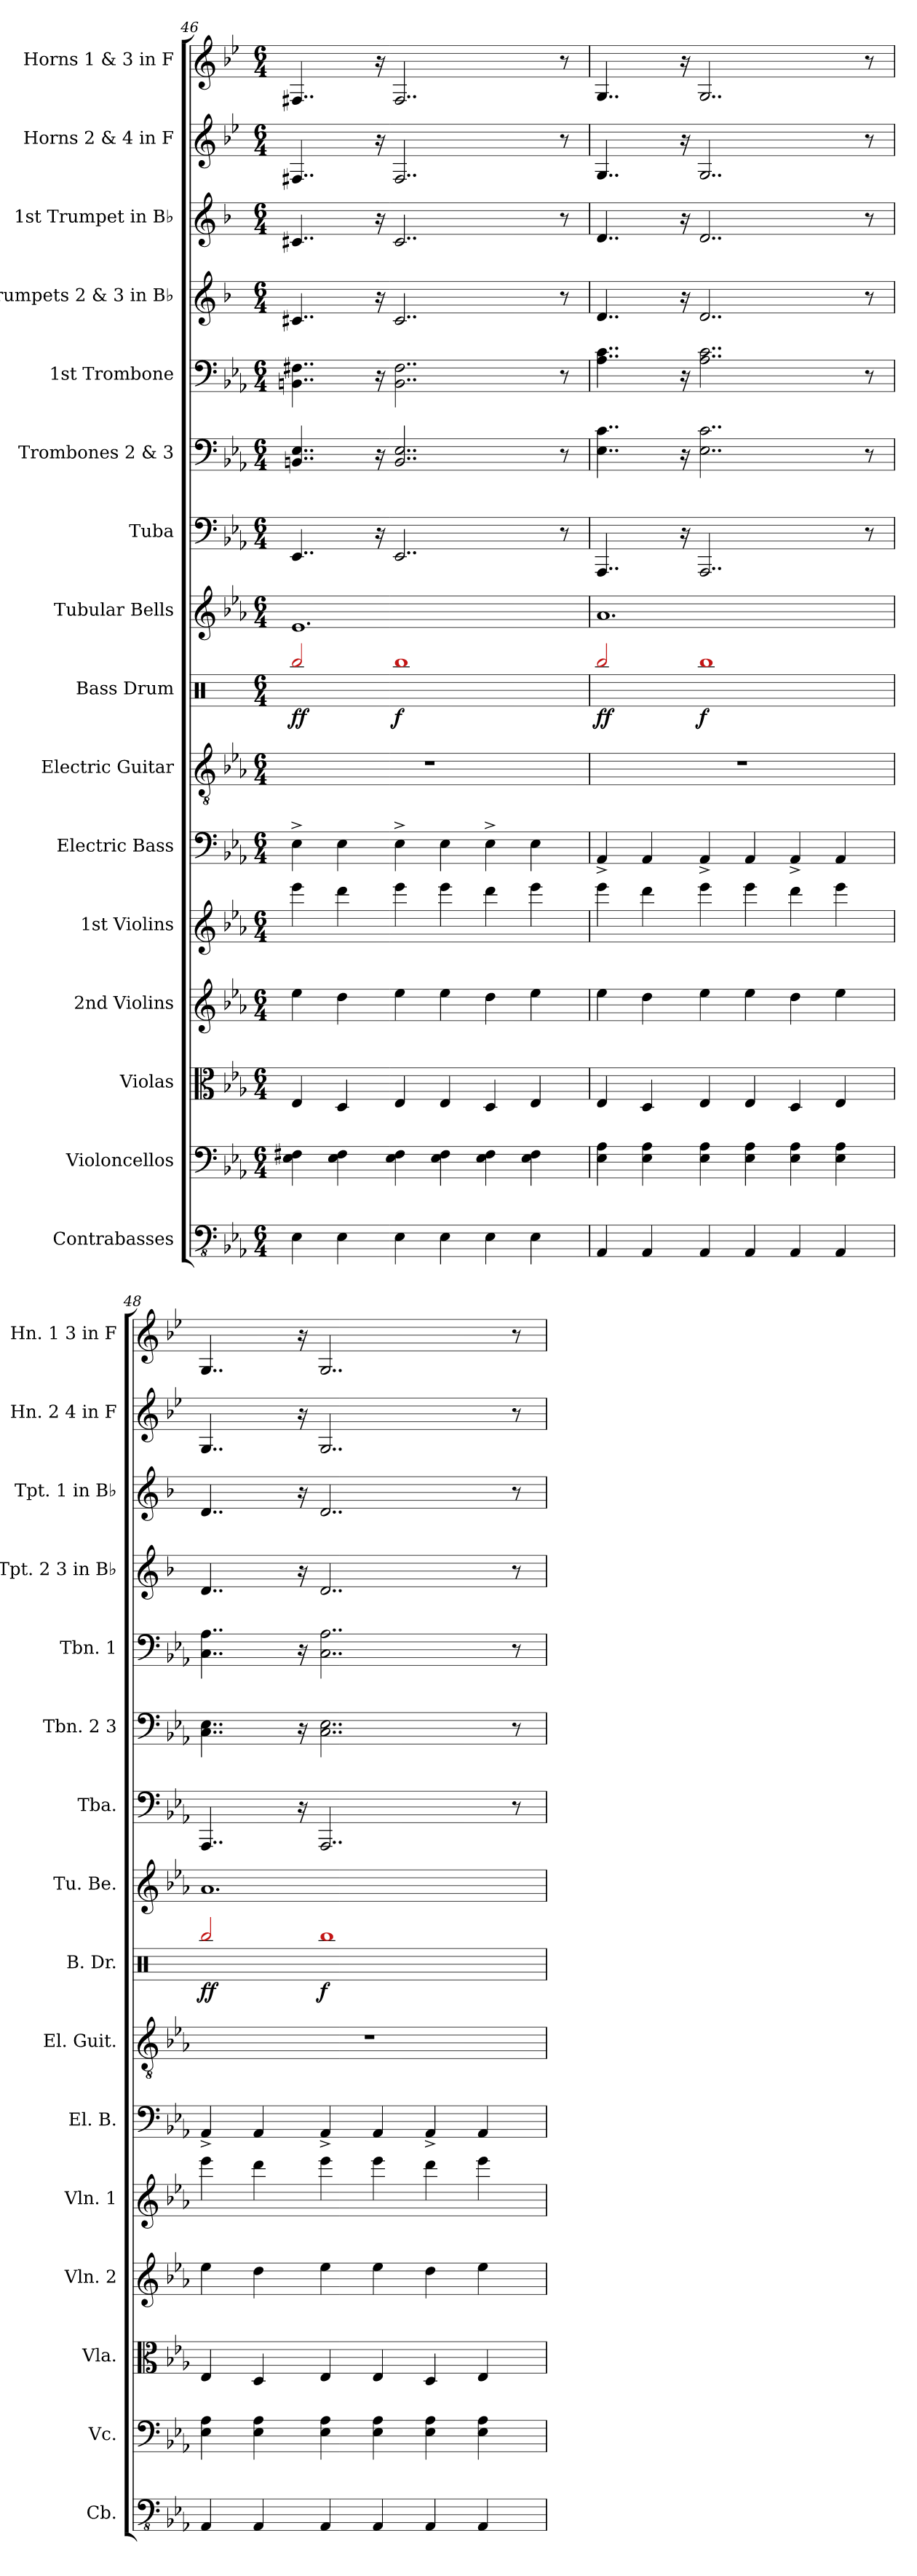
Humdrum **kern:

**kern	**kern	**kern	**kern	**kern	**kern	**kern	**kern	**dynam	**kern	**kern	**kern	**kern	**kern	**kern	**kern	**kern
*part16	*part15	*part14	*part13	*part12	*part11	*part10	*part9	*part9	*part8	*part7	*part6	*part5	*part4	*part3	*part2	*part1
*staff16	*staff15	*staff14	*staff13	*staff12	*staff11	*staff10	*staff9	*staff9	*staff8	*staff7	*staff6	*staff5	*staff4	*staff3	*staff2	*staff1
*I"Contrabasses	*I"Violoncellos	*I"Violas	*I"2nd Violins	*I"1st Violins	*I"Electric Bass	*I"Electric Guitar	*I"Bass Drum	*	*I"Tubular Bells	*I"Tuba	*I"Trombones 2 &amp; 3	*I"1st Trombone	*I"Trumpets 2 &amp; 3 in B♭	*I"1st Trumpet in B♭	*I"Horns 2 &amp; 4 in F	*I"Horns 1 &amp; 3 in F
*I'Cb.	*I'Vc.	*I'Vla.	*I'Vln. 2	*I'Vln. 1	*I'El. B.	*I'El. Guit.	*I'B. Dr.	*	*I'Tu. Be.	*I'Tba.	*I'Tbn. 2 3	*I'Tbn. 1	*I'Tpt. 2 3 in B♭	*I'Tpt. 1 in B♭	*I'Hn. 2 4 in F	*I'Hn. 1 3 in F
*clefFv4	*clefF4	*clefC3	*clefG2	*clefG2	*clefF4	*clefGv2	*clefX	*	*clefG2	*clefF4	*clefF4	*clefF4	*clefG2	*clefG2	*clefG2	*clefG2
*	*	*	*	*	*ITrd7c12	*	*	*	*	*	*	*	*ITrd1c2	*ITrd1c2	*ITrd4c7	*ITrd4c7
*k[b-e-a-]	*k[b-e-a-]	*k[b-e-a-]	*k[b-e-a-]	*k[b-e-a-]	*k[b-e-a-]	*k[b-e-a-]	*k[]	*	*k[b-e-a-]	*k[b-e-a-]	*k[b-e-a-]	*k[b-e-a-]	*k[b-e-a-]	*k[b-e-a-]	*k[b-e-a-]	*k[b-e-a-]
*M6/4	*M6/4	*M6/4	*M6/4	*M6/4	*M6/4	*M6/4	*M6/4	*	*M6/4	*M6/4	*M6/4	*M6/4	*M6/4	*M6/4	*M6/4	*M6/4
=46	=46	=46	=46	=46	=46	=46	=46	=46	=46	=46	=46	=46	=46	=46	=46	=46
!	!	!	!	!	!	!	!	!LO:DY:b	!	!	!	!	!	!	!	!
4EE-\	4E-\ 4F#X\	4E-/	4ee-\	4eee-\	4EE-^\	1.r	2bb/	ff	1.e-	4..EE-/	4..BBn/ 4..E-/	4..BBn\ 4..F#X\	4..Bn/	4..Bn/	4..BBn/	4..BBn/
4EE-\	4E-\ 4F#\	4D/	4dd\	4ddd\	4EE-\	.	.	.	.	.	.	.	.	.	.	.
.	.	.	.	.	.	.	.	.	.	16r	16r	16r	16r	16r	16r	16r
!	!	!	!	!	!	!	!	!LO:DY:b	!	!	!	!	!	!	!	!
4EE-\	4E-\ 4F#\	4E-/	4ee-\	4eee-\	4EE-^\	.	1bb	f	.	2..EE-/	2..BB/ 2..E-/	2..BB\ 2..F#\	2..B/	2..B/	2..BB/	2..BB/
4EE-\	4E-\ 4F#\	4E-/	4ee-\	4eee-\	4EE-\	.	.	.	.	.	.	.	.	.	.	.
4EE-\	4E-\ 4F#\	4D/	4dd\	4ddd\	4EE-^\	.	.	.	.	.	.	.	.	.	.	.
4EE-\	4E-\ 4F#\	4E-/	4ee-\	4eee-\	4EE-\	.	.	.	.	.	.	.	.	.	.	.
.	.	.	.	.	.	.	.	.	.	8r	8r	8r	8r	8r	8r	8r
=47	=47	=47	=47	=47	=47	=47	=47	=47	=47	=47	=47	=47	=47	=47	=47	=47
!	!	!	!	!	!	!	!	!LO:DY:b	!	!	!	!	!	!	!	!
4AAA-/	4E-\ 4A-\	4E-/	4ee-\	4eee-\	4AAA-^/	1.r	2bb/	ff	1.a-	4..AAA-/	4..E-\ 4..c\	4..A-\ 4..c\	4..c/	4..c/	4..C/	4..C/
4AAA-/	4E-\ 4A-\	4D/	4dd\	4ddd\	4AAA-/	.	.	.	.	.	.	.	.	.	.	.
.	.	.	.	.	.	.	.	.	.	16r	16r	16r	16r	16r	16r	16r
!	!	!	!	!	!	!	!	!LO:DY:b	!	!	!	!	!	!	!	!
4AAA-/	4E-\ 4A-\	4E-/	4ee-\	4eee-\	4AAA-^/	.	1bb	f	.	2..AAA-/	2..E-\ 2..c\	2..A-\ 2..c\	2..c/	2..c/	2..C/	2..C/
4AAA-/	4E-\ 4A-\	4E-/	4ee-\	4eee-\	4AAA-/	.	.	.	.	.	.	.	.	.	.	.
4AAA-/	4E-\ 4A-\	4D/	4dd\	4ddd\	4AAA-^/	.	.	.	.	.	.	.	.	.	.	.
4AAA-/	4E-\ 4A-\	4E-/	4ee-\	4eee-\	4AAA-/	.	.	.	.	.	.	.	.	.	.	.
.	.	.	.	.	.	.	.	.	.	8r	8r	8r	8r	8r	8r	8r
=48	=48	=48	=48	=48	=48	=48	=48	=48	=48	=48	=48	=48	=48	=48	=48	=48
!	!	!	!	!	!	!	!	!LO:DY:b	!	!	!	!	!	!	!	!
4AAA-/	4E-\ 4A-\	4E-/	4ee-\	4eee-\	4AAA-^/	1.r	2bb/	ff	1.a-	4..AAA-/	4..C\ 4..E-\	4..C\ 4..A-\	4..c/	4..c/	4..C/	4..C/
4AAA-/	4E-\ 4A-\	4D/	4dd\	4ddd\	4AAA-/	.	.	.	.	.	.	.	.	.	.	.
.	.	.	.	.	.	.	.	.	.	16r	16r	16r	16r	16r	16r	16r
!	!	!	!	!	!	!	!	!LO:DY:b	!	!	!	!	!	!	!	!
4AAA-/	4E-\ 4A-\	4E-/	4ee-\	4eee-\	4AAA-^/	.	1bb	f	.	2..AAA-/	2..C\ 2..E-\	2..C\ 2..A-\	2..c/	2..c/	2..C/	2..C/
4AAA-/	4E-\ 4A-\	4E-/	4ee-\	4eee-\	4AAA-/	.	.	.	.	.	.	.	.	.	.	.
4AAA-/	4E-\ 4A-\	4D/	4dd\	4ddd\	4AAA-^/	.	.	.	.	.	.	.	.	.	.	.
4AAA-/	4E-\ 4A-\	4E-/	4ee-\	4eee-\	4AAA-/	.	.	.	.	.	.	.	.	.	.	.
.	.	.	.	.	.	.	.	.	.	8r	8r	8r	8r	8r	8r	8r
=	=	=	=	=	=	=	=	=	=	=	=	=	=	=	=	=
*-	*-	*-	*-	*-	*-	*-	*-	*-	*-	*-	*-	*-	*-	*-	*-	*-
